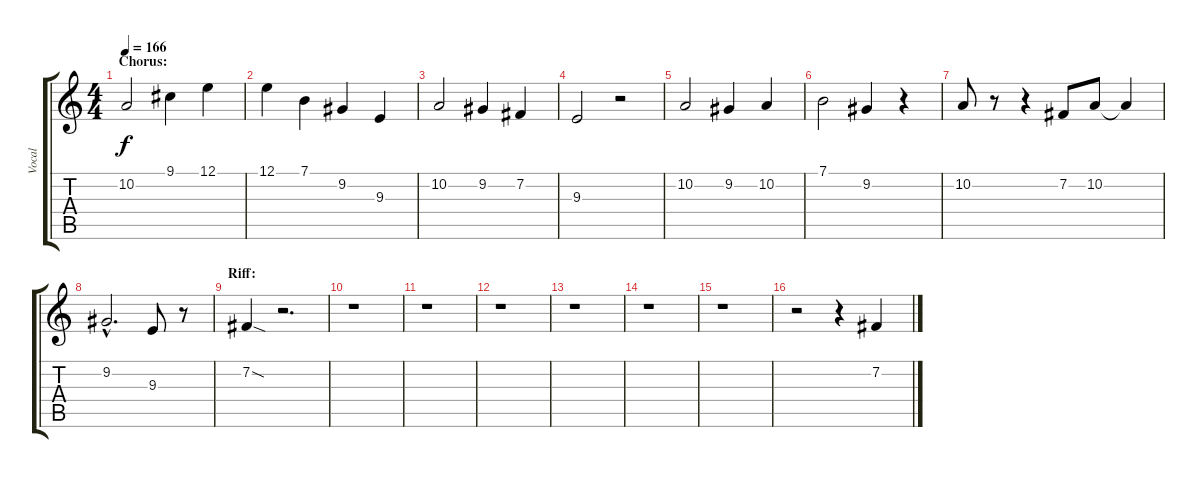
\track ("Vocal" "Vocal") {instrument oboe}
\staff {score tabs}
\tuning (E4 B3 G3 D3 A2 E2) {hide}
\ts (4 4)
\section ("" "Chorus:")
\tempo 166
\clef g2
\ks c
10.2.2{dy f} 9.1.4 12.1.4 |
12.1.4 7.1.4 9.2.4 9.3.4 |
10.2.2 9.2.4 7.2.4 |
9.3.2 r.2 |
10.2.2 9.2.4 10.2.4 |
7.1.2 9.2.4 r.4 |
10.2.8 r.8 r.4 7.2.8 10.2.8 10.2{t}.4 |
9.2{hac}.2{d} 9.3.8 r.8 |
\section ("" "Riff:")
7.2{sod}.4 r.2{d} |
r.1 |
r.1 |
r.1 |
r.1 |
r.1 |
r.1 |
r.2 r.4 7.2.4
